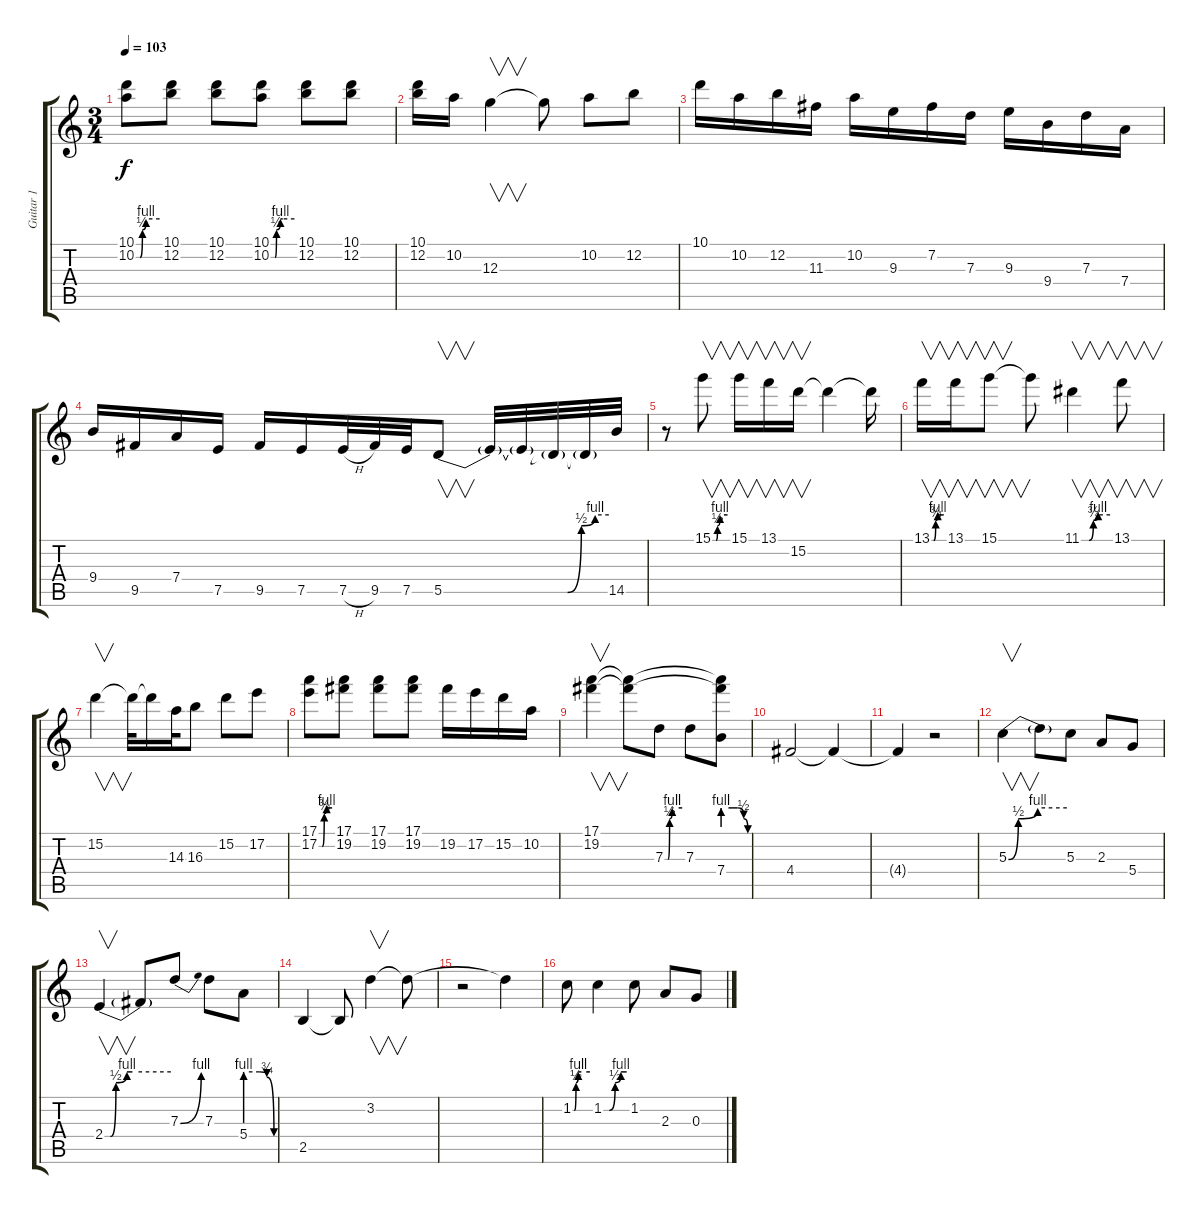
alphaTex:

\track ("Guitar 1" "Guitar 1") {instrument overdrivenguitar}
\staff {score tabs}
\tuning (E4 B3 G3 D3 A2 E2) {hide}
\ts (3 4)
\tempo 103
\clef g2
\ks c
(10.1 10.2{be (custom 0 0 10 0 16 2 25 4 60 4)}).8{dy f} (10.1 12.2).8 (10.1 12.2).8 (10.1 10.2{be (custom 0 0 10 0 14 2 24 4 30 4 60 4)}).8 (10.1 12.2).8 (10.1 12.2).8 |
(10.1 12.2).16 10.2.16 12.3.4{v} 12.3{t}.8 10.2.8 12.2.8 |
10.1.16 10.2.16 12.2.16 11.3.16 10.2.16 9.3.16 7.2.16 7.3.16 9.3.16 9.4.16 7.3.16 7.4.16 |
9.4.16 9.5.16 7.4.16 7.5.16 9.5.16 7.5.16 7.5{h}.32 9.5.32 7.5.32 5.5{be (custom 0 0 30 0 45 0 50 2 55 4 60 4)}.8{v} 5.5{t}.32 5.5{t}.32 5.5{t}.32 5.5{t}.32 14.5.32 |
r.8 15.1{be (custom 0 0 14 0 20 2 30 4 60 4)}.8{v} 15.1.16{v} 13.1.16{v} 15.2.16{v} 15.2{t}.4 15.2{t}.16 |
13.1{be (custom 0 0 10 0 20 3 30 4 60 4)}.16{v} 13.1.16{v} 15.1.8{v} 15.1{t}.8 11.1{be (custom 0 0 16 0 25 3 35 4 60 4)}.4{v} 13.1.8{v} |
15.2.4{v} 15.2{t}.32 15.2{t}.16 14.3.32 16.3.8 15.2.8 17.2.8 |
(17.1 17.2{be (custom 0 0 15 0 24 3 35 4 60 4)}).8 (17.1 19.2).8 (17.1 19.2).8 (17.1 19.2).8 19.2.16 17.2.16 15.2.16 10.2.16 |
(17.1 19.2).4{v} (17.1{t} 19.2{t}).8 7.3{be (custom 0 0 10 0 16 2 25 4 30 4 60 4)}.8 7.3.8 (17.1{t} 19.2{t} 7.4{be (custom 0 4 22 4 35 4 50 2 60 0)}).8 |
4.4.2 4.4{t}.4 |
4.4{t}.4 r.2 |
5.3{be (custom 0 0 10 2 30 4 45 4 60 4)}.4{v} 5.3{t}.8 5.3.8 2.3.8 5.4.8 |
2.4{be (custom 0 0 5 0 10 2 20 4 25 4 60 4)}.4{v} 2.4{t}.8 7.3{be (bend 0 0 60 4)}.8 7.3.8 5.4{be (custom 0 4 30 4 45 3 60 0)}.8 |
2.5.4 2.5{t}.8 3.2.4{v} 3.2{t}.8 |
r.2 3.2{t}.4 |
1.2{be (custom 0 0 5 0 11 2 19 4 30 4 60 4)}.8 1.2{be (custom 0 0 15 0 30 2 45 4 60 4)}.4 1.2.8 2.3.8 0.3.8
